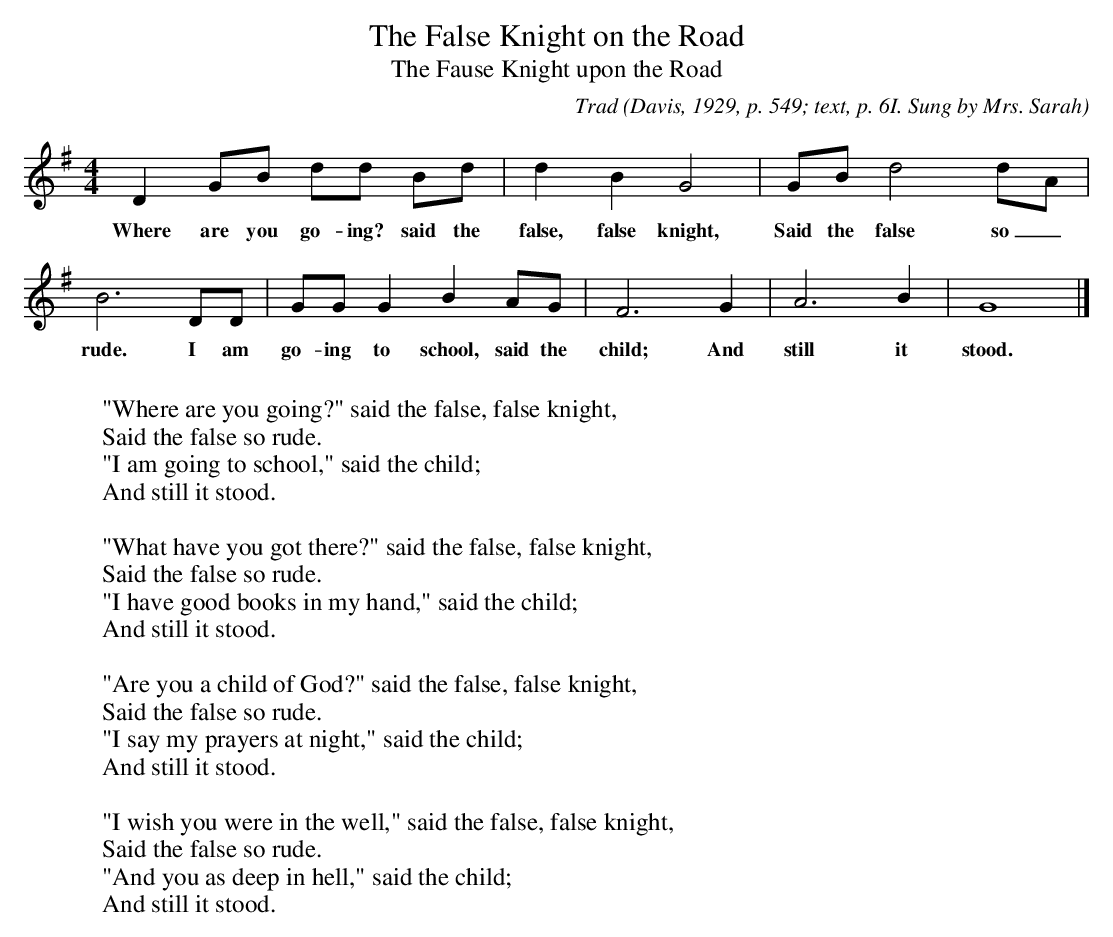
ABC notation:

X:1
T:The False Knight on the Road
T:The Fause Knight upon the Road
C:Trad
O:Davis, 1929, p. 549; text, p. 6I. Sung by Mrs. Sarah
O:Finchum, Elkton, Va., November 23, I9I8. Collected by
O:Martha M. Davis.
M:4/4
L:1/8
K:G % Pentatonic ( -4 -6) irregular
D2 GB dd Bd | d2 B2 G4 | GB d4 dA |
w:Where are you go-ing? said the false, false knight, Said the false so_
B6 DD | GG G2 B2 AG | F6 G2 | A6 B2 | G8 |]
w:rude. I am go-ing to school, said the child; And still it stood.
W:
W:"Where are you going?" said the false, false knight,
W:Said the false so rude.
W:"I am going to school," said the child;
W:And still it stood.
W:
W:"What have you got there?" said the false, false knight,
W:Said the false so rude.
W:"I have good books in my hand," said the child;
W:And still it stood.
W:
W:"Are you a child of God?" said the false, false knight,
W:Said the false so rude.
W:"I say my prayers at night," said the child;
W:And still it stood.
W:
W:"I wish you were in the well," said the false, false knight,
W:Said the false so rude.
W:"And you as deep in hell," said the child;
W:And still it stood.
